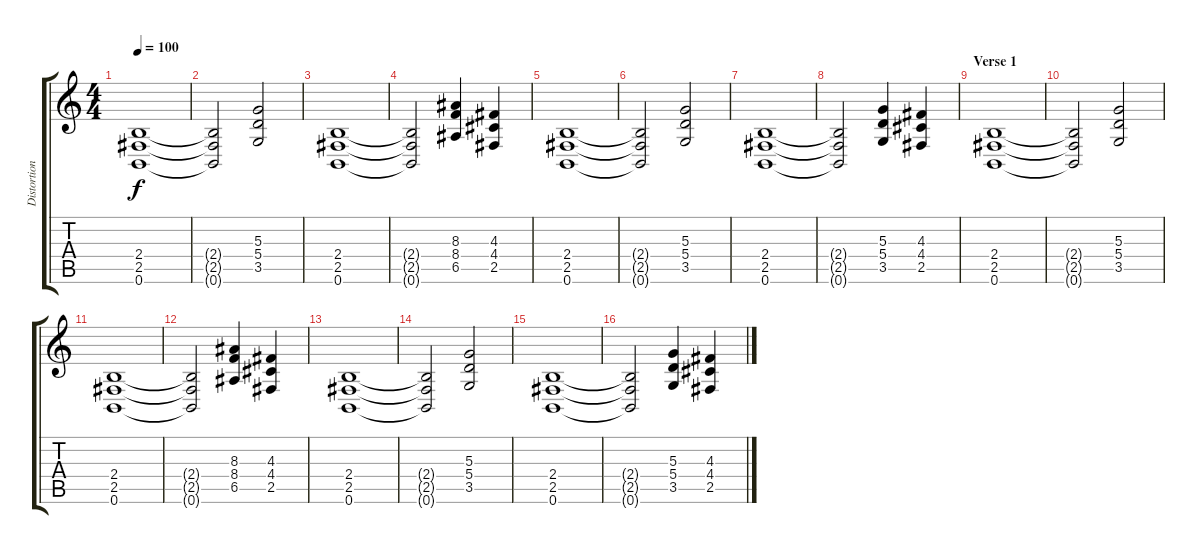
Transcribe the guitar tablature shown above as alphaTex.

\track ("Distortion Guitar 1" "Distortion") {instrument distortionguitar}
\staff {score tabs}
\tuning (B3 G3 D3 A2 E2 B1) {hide}
\ts (4 4)
\tempo 100
\clef g2
\ks c
(2.4 2.5 0.6).1{dy f} |
(2.4{t} 2.5{t} 0.6{t}).2 (5.3 5.4 3.5).2 |
(2.4 2.5 0.6).1 |
(2.4{t} 2.5{t} 0.6{t}).2 (8.3 8.4 6.5).4 (4.3 4.4 2.5).4 |
(2.4 2.5 0.6).1 |
(2.4{t} 2.5{t} 0.6{t}).2 (5.3 5.4 3.5).2 |
(2.4 2.5 0.6).1 |
(2.4{t} 2.5{t} 0.6{t}).2 (5.3 5.4 3.5).4 (4.3 4.4 2.5).4 |
\section ("" "Verse 1")
(2.4 2.5 0.6).1 |
(2.4{t} 2.5{t} 0.6{t}).2 (5.3 5.4 3.5).2 |
(2.4 2.5 0.6).1 |
(2.4{t} 2.5{t} 0.6{t}).2 (8.3 8.4 6.5).4 (4.3 4.4 2.5).4 |
(2.4 2.5 0.6).1 |
(2.4{t} 2.5{t} 0.6{t}).2 (5.3 5.4 3.5).2 |
(2.4 2.5 0.6).1 |
(2.4{t} 2.5{t} 0.6{t}).2 (5.3 5.4 3.5).4 (4.3 4.4 2.5).4
